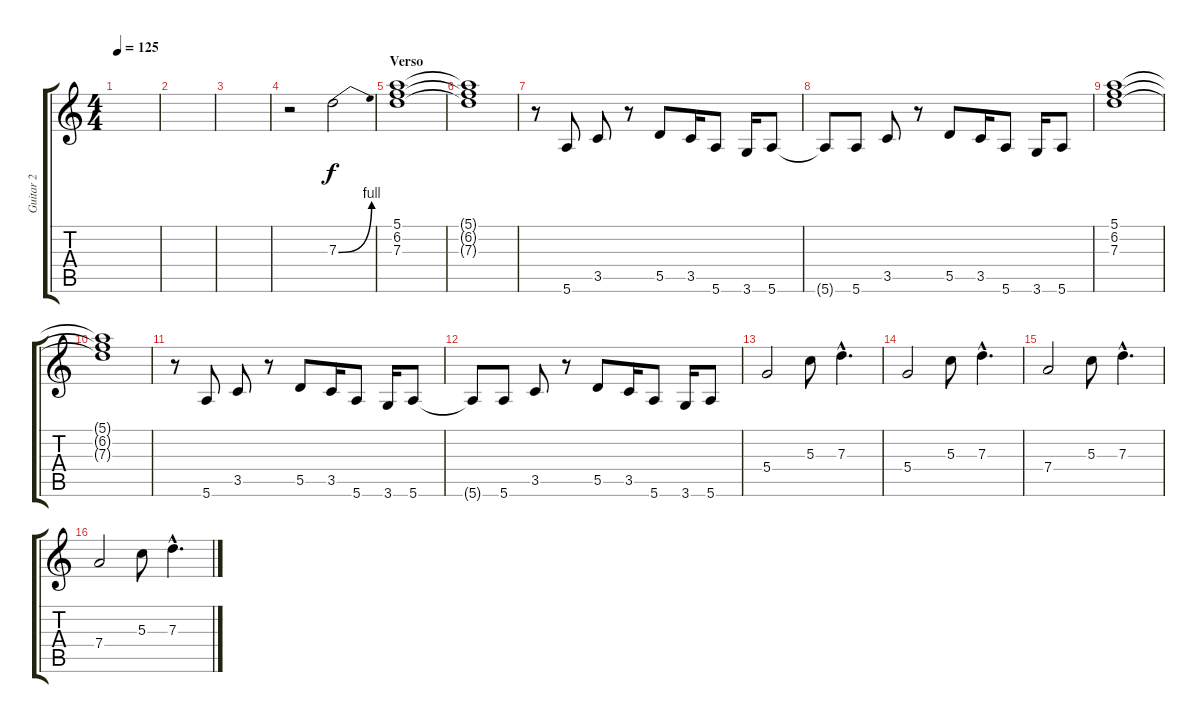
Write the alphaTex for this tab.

\track ("Guitar 2" "Guitar 2") {instrument distortionguitar}
\staff {score tabs}
\tuning (E4 B3 G3 D3 A2 E2) {hide}
\ts (4 4)
\tempo 125
\clef g2
\ks c
|
|
|
r.2 7.3{be (bend 0 0 60 4)}.2 |
\section ("" "Verso")
(5.1 6.2 7.3).1 |
(5.1{t} 6.2{t} 7.3{t}).1 |
r.8 5.6.8 3.5.8 r.8 5.5.8 3.5.16 5.6.8 3.6.16 5.6.8 |
5.6{t}.8 5.6.8 3.5.8 r.8 5.5.8 3.5.16 5.6.8 3.6.16 5.6.8 |
(5.1 6.2 7.3).1 |
(5.1{t} 6.2{t} 7.3{t}).1 |
r.8 5.6.8 3.5.8 r.8 5.5.8 3.5.16 5.6.8 3.6.16 5.6.8 |
5.6{t}.8 5.6.8 3.5.8 r.8 5.5.8 3.5.16 5.6.8 3.6.16 5.6.8 |
5.4.2 5.3.8 7.3{hac}.4{d} |
5.4.2 5.3.8 7.3{hac}.4{d} |
7.4.2 5.3.8 7.3{hac}.4{d} |
7.4.2 5.3.8 7.3{hac}.4{d}
